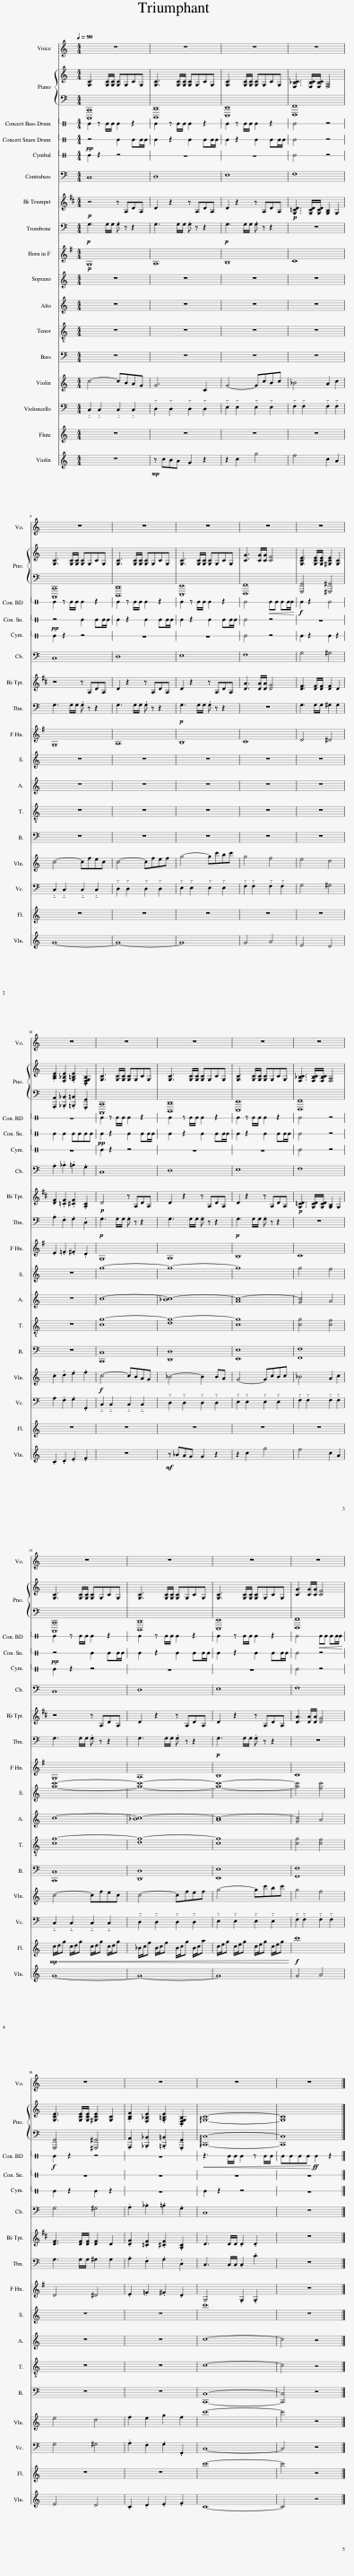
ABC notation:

X:1
%%score { 1 | 2 } 3 4 5 6 7 8 9 10 11 12 13 14 15 16 17
L:1/8
Q:1/4=90
M:4/4
I:linebreak $
K:C
V:1 treble
V:2 bass
V:3 perc stafflines=1
K:none
V:4 perc stafflines=1
K:none
V:5 perc stafflines=1
K:none
V:6 bass transpose=-12
V:7 treble transpose=-2
V:8 bass
V:9 treble transpose=-7
V:10 treble
V:11 treble
V:12 treble-8
V:13 bass
V:14 treble
V:15 bass
V:16 treble
V:17 treble
V:1
 [G,C]3 [G,C]/[G,C]/ [G,C]G,CG, | [G,C]3 [G,C]/[G,C]/ [G,C]G,CG, | [G,C]3 [G,C]/[G,C]/ [G,C]G,CG, | [F,_B,C]3 [F,B,C]/[F,B,C]/ [F,A,]4 |$ [G,C]3 [G,C]/[G,C]/ [G,C]G,CG, | %5
 [G,C]3 [G,C]/[G,C]/ [G,C]G,CG, | [G,C]3 [G,C]/[G,C]/ [G,C]G,CG, | [CG]3 [CG]/[CG]/ [CF]4 | [G,CE]3 [G,CE]/[G,CE]/ [^G,CE]2 [G,C]2 |$ .[A,CE]2 .[F,_B,E]2 .[G,=B,E]2 .[D,F,G,B,]2 | %10
 [G,C]3 [G,C]/[G,C]/ [G,C]G,CG, | [G,C]3 [G,C]/[G,C]/ [G,C]G,CG, | [G,C]3 [G,C]/[G,C]/ [G,C]G,CG, | [F,_B,C]3 [F,B,C]/[F,B,C]/ [F,A,]4 |$ [G,C]3 [G,C]/[G,C]/ [G,C]G,CG, | %15
 [G,C]3 [G,C]/[G,C]/ [G,C]G,CG, | [G,C]3 [G,C]/[G,C]/ [G,C]G,CG, | [CG]3 [CG]/[CG]/ [CF]4 |$ [G,CE]3 [G,CE]/[G,CE]/ [^G,CE]2 [G,C]2 | .[A,CF]2 .[F,_B,E]2 .[G,=B,E]2 .[D,F,G,B,]2 | %20
 !arpeggio![G,C]8- | [G,C]8 |] %22
V:2
 [C,,,C,,]8 | [D,,,D,,]8 | [E,,,E,,]8 | [F,,,F,,]8 |$ [C,,,C,,]8 | %5
 [D,,,D,,]8 | [E,,,E,,]8 | [F,,,F,,]8 | [G,,,G,,]4 [^G,,,^G,,]4 |$ .[A,,,A,,]2 .[_B,,,_B,,]2 .[=B,,,=B,,]2 .[G,,,G,,]2 | %10
 [C,,,C,,]8 | [D,,,D,,]8 | [E,,,E,,]8 | [F,,,F,,]8 |$ [C,,,C,,]8 | %15
 [D,,,D,,]8 | [E,,,E,,]8 | [F,,,F,,]8 |$ [G,,,G,,]4 [^G,,,^G,,]4 | .[A,,,A,,]2 .[_B,,,_B,,]2 .[=B,,,=B,,]2 .[G,,,G,,]2 | %20
 !arpeggio![C,,C,]8- | [C,,C,]8 |] %22
V:3
 E2 z E/E/ E2 z2 | E2 z E/E/ E2 z2 | E2 z E/E/ E2 z2 | E4 z4 |$ E2 z E/E/ E2 z2 | %5
 E2 z E/E/ E2 z2 | E2 z E/E/ E2 z2 | E4!<(! EE EE/E/!<)! |!f! E2 z2 E4 |$ z8 | %10
 E2 z E/E/ E2 z2 | E2 z E/E/ E2 z2 | E2 z E/E/ E2 z2 | E4 z4 |$ E2 z E/E/ E2 z2 | %15
 E2 z E/E/ E2 z2 | E2 z E/E/ E2 z2 | E4!<(! EE EE/E/!<)! |$!f! E2 z2 z4 | z8 | %20
!<(! z3 E/E/ E2 z E/E/ | EEEE!<)!!ff! E2 z2 |] %22
V:4
!pp! z4 E2 EE/E/ | E2 z2 E2 EE/E/ | E2 z2 E2 EE/E/ | E4 z4 |$!pp! z4 E2 EE/E/ | %5
 E2 z2 E2 EE/E/ | E2 z2 E2 EE/E/ | E4 z4 | z8 |$ E2 E2 EEEE | %10
!pp! E2 z2 E2 EE/E/ | E2 z2 E2 EE/E/ | E2 z2 E2 EE/E/ | E4 z4 |$!pp! z4 E2 EE/E/ | %15
 E2 z2 E2 EE/E/ | E2 z2 E2 EE/E/ | E4 z4 |$ z8 | z8 | %20
 z8 | z8 |] %22
V:5
 E2 z2 z4 | z8 | z8 | E4 z4 |$ E2 z2 z4 | %5
 z8 | z8 | E4 z4 | E2 z2 E2 z2 |$ z8 | %10
 E2 z2 z4 | z8 | z8 | E4 z4 |$ E2 z2 z4 | %15
 z8 | z8 | E4 z4 |$ E2 z2 E2 z2 | z8 | %20
 E2 z2 z4 | z8 |] %22
V:6
 C,8 | D,8 | E,8 | F,8 |$ C,8 | %5
 D,8 | E,8 | F,8 | G,4 ^G,4 |$ .A,2 ._B,2 .=B,2 .G,2 | %10
 C,8 | D,8 | E,8 | F,8 |$ C,8 | %15
 D,8 | E,8 | F,8 |$ G,4 ^G,4 | .A,2 ._B,2 .=B,2 .G,2 | %20
 C,8 | z8 |] %22
V:7
[K:D]!p! z4 z A,DA, | D2 z2 z A,DA, | D2 z2 z A,DA, |!p! [G,=CD]3 [G,CD]/[G,CD]/ [G,B,]2 G,2 |$ z4 z A,DA, | %5
 D2 z2 z A,DA, | D2 z2 z A,DA, | [DA]3 [DA]/[DA]/ [DG]4 | [DF]3 [DF]/[DF]/ [DF]2 D2 |$ .[DF]2 .[=CF]2 .[^CF]2 .[A,C]2 | %10
!p! D4 z A,DA, | D2 z2 z A,DA, | D2 z2 z A,DA, |!p! [G,=CD]3 [G,CD]/[G,CD]/ [G,B,]2 G,2 |$ z4 z A,DA, | %15
 D2 z2 z A,DA, | D2 z2 z A,DA, | [DA]3 [DA]/[DA]/ [DG]4 |$ [DF]3 [DF]/[DF]/ [DF]2 D2 | .[DG]2 .[=CF]2 .[^CF]2 .[A,C]2 | %20
 D3 D/D/ .D2 .D2 | z8 |] %22
V:8
!p! G,3 G,/G,/ .G, z z2 | G,3 G,/G,/ .G, z z2 |!p! G,3 G,/G,/ .G, z z2 | z8 |$ G,3 G,/G,/ .G, z z2 | %5
 G,3 G,/G,/ .G, z z2 |!p! G,3 G,/G,/ .G, z z2 | z8 | G,3 G,/G,/ ^G,2 G,2 |$ .A,2 .F,2 .G,2 .D,2 | %10
!p! G,3 G,/G,/ .G, z z2 | G,3 G,/G,/ .G, z z2 |!p! G,3 G,/G,/ .G, z z2 | z8 |$ G,3 G,/G,/ .G, z z2 | %15
 G,3 G,/G,/ .G, z z2 |!p! G,3 G,/G,/ .G, z z2 | z8 |$ G,3 G,/G,/ ^G,2 G,2 | .A,2 .F,2 .G,2 .D,2 | %20
 C,3 C,/C,/ .C,2 .C2 | z8 |] %22
V:9
[K:G]!p! G,8 | A,8 | B,8 | C8 |$ G,8 | %5
 A,8 | B,8 | C8 | D4 ^D4 |$ .E2 .=F2 .^F2 .D2 | %10
 G,8 | A,8 | B,8 | C8 |$ G,8 | %15
 A,8 | B,8 | C8 |$ D4 ^D4 | .E2 .=F2 .^F2 .D2 | %20
 G,4 .G,2 .G,2 | z8 |] %22
V:10
 z8 | z8 | z8 | z8 |$ z8 | %5
 z8 | z8 | z8 | z8 |$ z8 | %10
 g8- | g8- | g8 | g4 f4 |$ [gc']8- | %15
 [gc']8- | [gc']8- | [gc']4 [fc']4 |$ z8 | z8 | %20
 c'8 | z8 |] %22
V:11
 z8 | z8 | z8 | z8 |$ z8 | %5
 z8 | z8 | z8 | z8 |$ z8 | %10
 c8- | [_Bc-]8 | [Ac-]8 | [Gc]4 A4 |$ c8- | %15
 [_Bc-]8 | [Ac-]8 | [Gc]4 A4 |$ z8 | z8 | %20
 c8- | c4 z4 |] %22
V:12
 z8 | z8 | z8 | z8 |$ z8 | %5
 z8 | z8 | z8 | z8 |$ z8 | %10
 [cg-]8 | [dg-]8 | [cg]8 | [cg]4 [cf]4 |$ [cg-]8 | %15
 [dg-]8 | [cg]8 | [cg]4 [cf]4 |$ z8 | z8 | %20
 c8- | c4 z4 |] %22
V:13
 z8 | z8 | z8 | z8 |$ z8 | %5
 z8 | z8 | z8 | z8 |$ z8 | %10
 [C,,C,]8 | [D,,D,]8 | [E,,E,]8 | [F,,F,]8 |$ [C,,C,]8 | %15
 [D,,D,]8 | [E,,E,]8 | [F,,F,]8 |$ z8 | z8 | %20
 [C,,C,]8- | [C,,C,]4 z4 |] %22
V:14
 c4- cBAG | G6 C2 | G4- GcBc | _B4 A2 c2 |$ c4- cfec | %5
 c4- cfef | g4- gc'bc' | g4 f4 | e4 d4 |$ .c2 .d2 .e2 .f2 | %10
!f! c4- cBAG | _B4- B2 BA | G4- GcBc | _B4 A2 c2 |$ c4- cfec | %15
 c4- cfef | g4- gc'bc' | g4 f4 |$ e4 d4 | f2 e2 g2 f2 | %20
 c'8- | c'4 z4 |] %22
V:15
 !tenuto!.C,2 !tenuto!.C,2 !tenuto!.C,2 !tenuto!.C,2 | !tenuto!.D,2 !tenuto!.D,2 !tenuto!.D,2 !tenuto!.D,2 | !tenuto!.E,2 !tenuto!.E,2 !tenuto!.E,2 !tenuto!.E,2 | !tenuto!.F,2 !tenuto!.F,2 !tenuto!.F,2 !tenuto!.F,2 |$ !tenuto!.C,2 !tenuto!.C,2 !tenuto!.C,2 !tenuto!.C,2 | %5
 !tenuto!.D,2 !tenuto!.D,2 !tenuto!.D,2 !tenuto!.D,2 | !tenuto!.E,2 !tenuto!.E,2 !tenuto!.E,2 !tenuto!.E,2 | !tenuto!.F,2 !tenuto!.F,2 !tenuto!.F,2 !tenuto!.F,2 | G,4 ^G,4 |$ .A,2 .F,2 .G,2 .G,,2 | %10
 !tenuto!.C,2 !tenuto!.C,2 !tenuto!.C,2 !tenuto!.C,2 | !tenuto!.D,2 !tenuto!.D,2 !tenuto!.D,2 !tenuto!.D,2 | !tenuto!.E,2 !tenuto!.E,2 !tenuto!.E,2 !tenuto!.E,2 | !tenuto!.F,2 !tenuto!.F,2 !tenuto!.F,2 !tenuto!.F,2 |$ !tenuto!.C,2 !tenuto!.C,2 !tenuto!.C,2 !tenuto!.C,2 | %15
 !tenuto!.D,2 !tenuto!.D,2 !tenuto!.D,2 !tenuto!.D,2 | !tenuto!.E,2 !tenuto!.E,2 !tenuto!.E,2 !tenuto!.E,2 | !tenuto!.F,2 !tenuto!.F,2 !tenuto!.F,2 !tenuto!.F,2 |$ G,4 ^G,4 | .A,2 .F,2 .G,2 .G,,2 | %20
 C,8- | C,4 z4 |] %22
V:16
 z8 | z8 | z8 | z8 |$ z8 | %5
 z8 | z8 | z8 | z8 |$ z8 | %10
 z8 | z8 | z8 | z8 |$!mp!!<(! c/d/g c/d/g c/d/g c/d/g | %15
 _B/c/f B/c/f B/c/g B/c/a | c/e/g c/e/g c/e/g c/e/g!<)! |!f! c'8 |$ z8 | z8 | %20
 c'8- | c'4 z4 |] %22
V:17
 z8 |!mp! z cBA G2 z2 | z2 c2 g4 | f4 c2 A2 |$ G8- | %5
 G8- | G8 | G4 A4 | E4 D4 |$ .C2 .D2 .E2 .F2 | %10
 z8 |!mf! z _BAG G2 z2 | z2 c2 g4 | f4 c2 A2 |$ G8- | %15
 G8- | G8 | G4 A4 |$ E4 D4 | .C2 .D2 .E2 .F2 | %20
 C8- | C4 z4 |] %22
